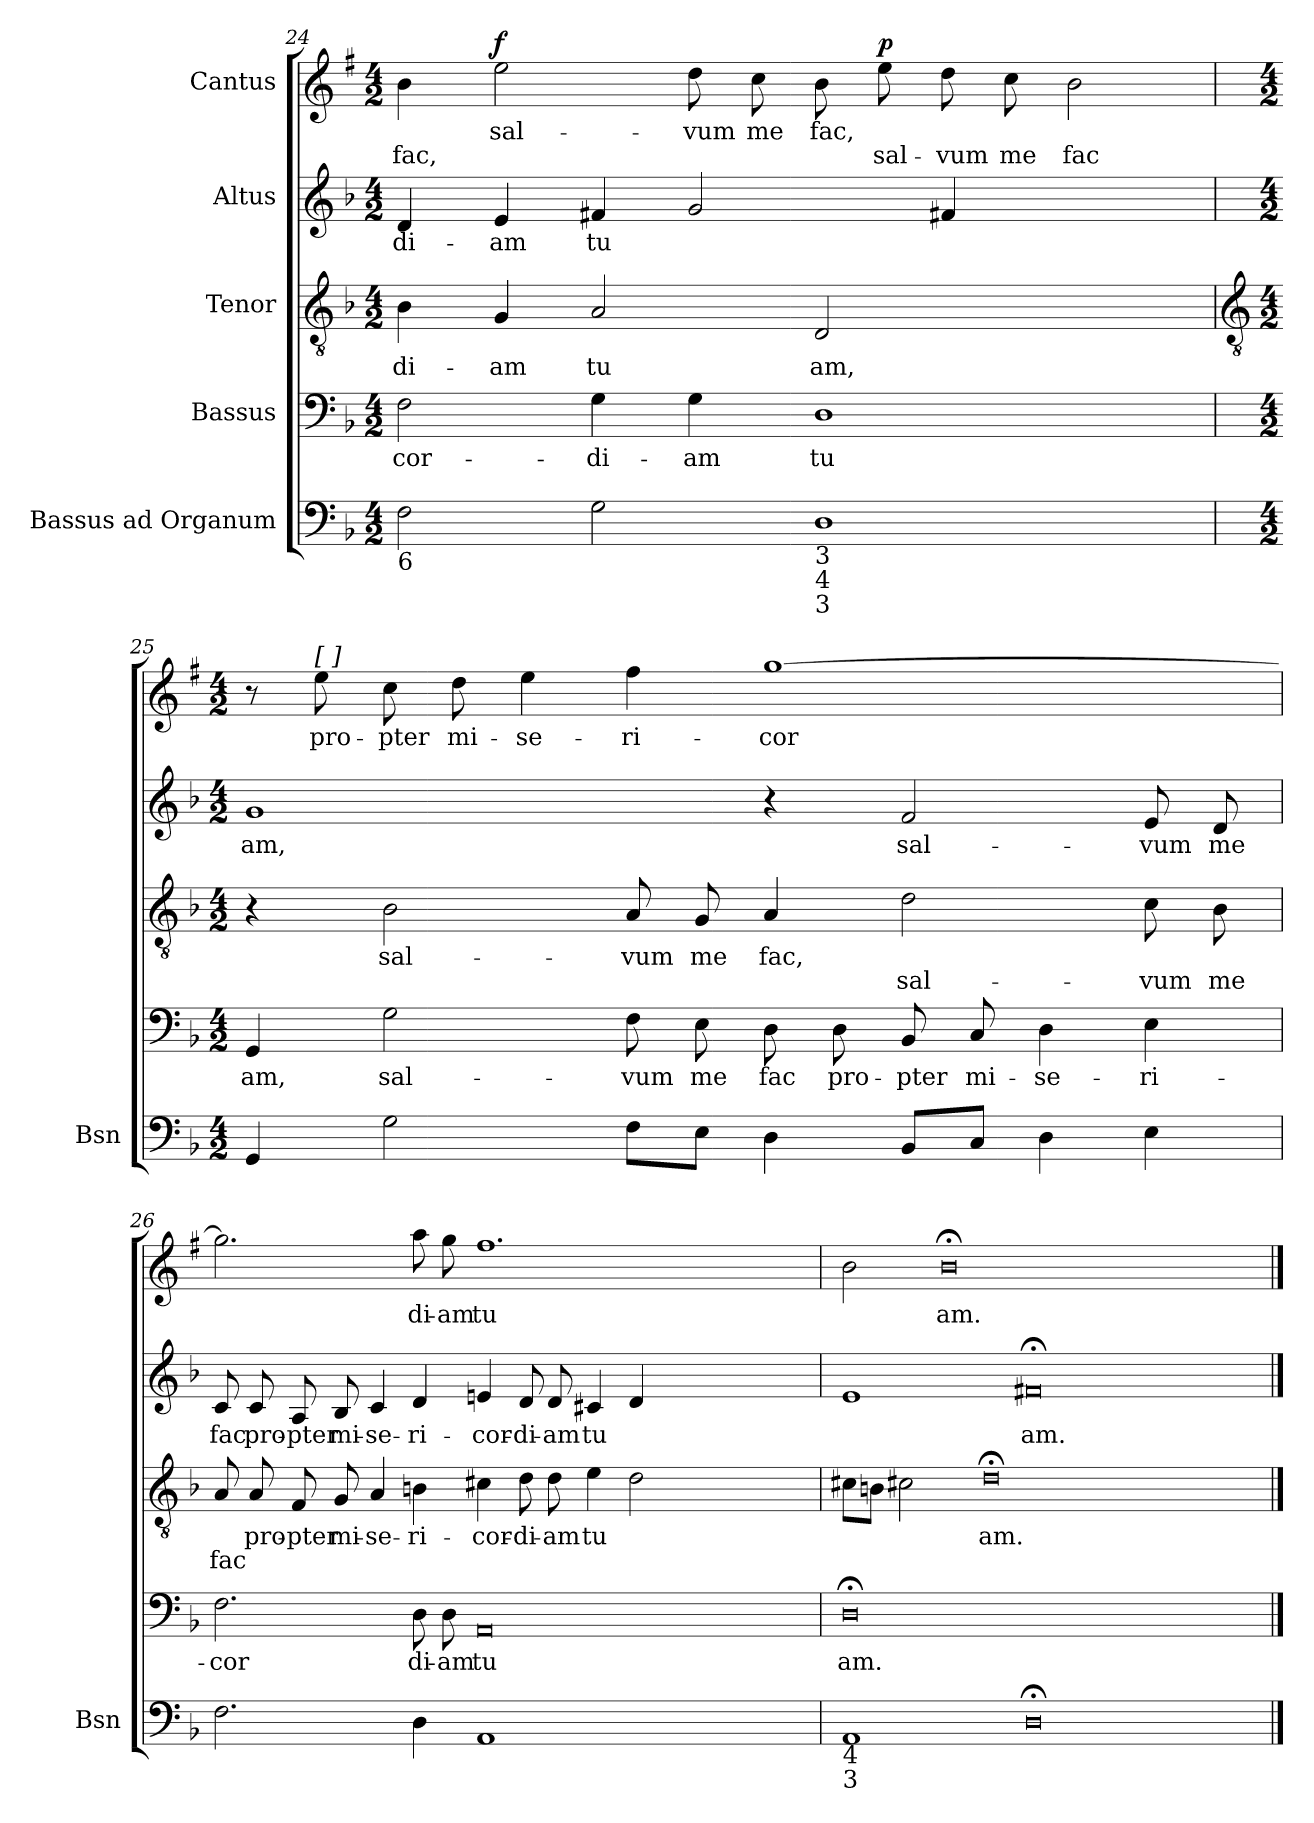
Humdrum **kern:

**kern	**kern	**text	**kern	**text	**text	**kern	**text	**kern	**text	**text	**dynam
*part5	*part4	*part4	*part3	*part3	*part3	*part2	*part2	*part1	*part1	*part1	*part1
*staff5	*staff4	*staff4	*staff3	*staff3	*staff3	*staff2	*staff2	*staff1	*staff1	*staff1	*staff1
*I"Bassus ad Organum	*I"Bassus	*	*I"Tenor	*	*	*I"Altus	*	*I"Cantus	*	*	*
*I'Bsn	*	*	*	*	*	*	*	*	*	*	*
*clefF4	*clefF4	*	*clefGv2	*	*	*clefG2	*	*clefG2	*	*	*
*	*	*	*	*	*	*	*	*ITrd1c2	*	*	*
*k[b-]	*k[b-]	*	*k[b-]	*	*	*k[b-]	*	*k[b-]	*	*	*
*F:	*F:	*	*F:	*	*	*F:	*	*F:	*	*	*
*M4/2	*M4/2	*	*M4/2	*	*	*M4/2	*	*M4/2	*	*	*
=24	=24	=24	=24	=24	=24	=24	=24	=24	=24	=24	=24
!LO:TX:b:t=6	!	!	!	!	!	!	!	!	!	!	!
!	!	!LO:LY:b	!	!LO:LY:b	!	!	!LO:LY:b	!	!	!LO:LY:b	!
2F	2F	-cor-	4B-	di-	.	4d	di-	4a	.	fac,	.
!	!	!	!	!LO:LY:b	!	!	!LO:LY:b	!	!LO:LY:b	!	!LO:DY:a
.	.	.	4G	-am	.	4e	-am	2dd	sal-	.	f
!	!	!LO:LY:b	!	!LO:LY:b	!	!	!LO:LY:b	!	!	!	!
2G	4G	-di-	2A	tu	.	4f#X	tu	.	.	.	.
!	!	!LO:LY:b	!	!	!	!	!	!	!LO:LY:b	!	!
.	4G	-am	.	.	.	2g	.	8cc	-vum	.	.
!	!	!	!	!	!	!	!	!	!LO:LY:b	!	!
.	.	.	.	.	.	.	.	8b-	me	.	.
!LO:TX:b:t=3	!	!	!	!	!	!	!	!	!	!	!
!LO:TX:b:t=4	!	!	!	!	!	!	!	!	!	!	!
!LO:TX:b:t=3	!	!	!	!	!	!	!	!	!	!	!
!	!	!LO:LY:b	!	!LO:LY:b	!	!	!	!	!LO:LY:b	!	!
1D	1D	tu	2D	am,	.	.	.	8a	fac,	.	.
!	!	!	!	!	!	!	!	!	!	!LO:LY:b	!LO:DY:a
.	.	.	.	.	.	.	.	8dd	.	sal-	p
!	!	!	!	!	!	!	!	!	!	!LO:LY:b	!
.	.	.	.	.	.	4f#X	.	8cc	.	-vum	.
!	!	!	!	!	!	!	!	!	!	!LO:LY:b	!
.	.	.	.	.	.	.	.	8b-	.	me	.
!	!	!	!	!	!	!	!	!	!	!LO:LY:b	!
.	.	.	2ryy	.	.	2ryy	.	2a	.	fac	.
!!LO:LB:g=z
=25	=25	=25	=25	=25	=25	=25	=25	=25	=25	=25	=25
*	*	*	*clefGv2	*	*	*	*	*	*	*	*
*M4/2	*M4/2	*	*M4/2	*	*	*M4/2	*	*M4/2	*	*	*
!	!	!LO:LY:b	!	!	!	!	!LO:LY:b	!	!	!	!
4GG	4GG	am,	4r	.	.	1g	am,	8r	.	.	.
!	!	!	!	!	!	!	!	!LO:TX:a:t=[   ]	!	!	!
!	!	!	!	!	!	!	!	!	!LO:LY:b	!	!LO:DY:b
!	!	!	!	!	!	!	!	!	!	!	!LO:DY:n=1:a
.	.	.	.	.	.	.	.	8dd	pro-	.	mf f
!	!	!LO:LY:b	!	!LO:LY:b	!	!	!	!	!LO:LY:b	!	!
2G	2G	sal-	2B-	sal-	.	.	.	8b-	-pter	.	.
!	!	!	!	!	!	!	!	!	!LO:LY:b	!	!
.	.	.	.	.	.	.	.	8cc	mi-	.	.
!	!	!	!	!	!	!	!	!	!LO:LY:b	!	!
.	.	.	.	.	.	.	.	4dd	-se-	.	.
!	!	!LO:LY:b	!	!LO:LY:b	!	!	!	!	!LO:LY:b	!	!
8FL	8F	-vum	8A	-vum	.	.	.	4ee	-ri-	.	.
!	!	!LO:LY:b	!	!LO:LY:b	!	!	!	!	!	!	!
8EJ	8E	me	8G	me	.	.	.	.	.	.	.
!	!	!LO:LY:b	!	!LO:LY:b	!	!	!	!	!LO:LY:b	!	!
4D	8D	fac	4A	fac,	.	4r	.	[1ff	-cor	.	.
!	!	!LO:LY:b	!	!	!	!	!	!	!	!	!
.	8D	pro-	.	.	.	.	.	.	.	.	.
!	!	!LO:LY:b	!	!	!LO:LY:b	!	!LO:LY:b	!	!	!	!
8BB-L	8BB-	-pter	2d	.	sal-	2f	sal-	.	.	.	.
!	!	!LO:LY:b	!	!	!	!	!	!	!	!	!
8CJ	8C	mi-	.	.	.	.	.	.	.	.	.
!	!	!LO:LY:b	!	!	!	!	!	!	!	!	!
4D	4D	-se-	.	.	.	.	.	.	.	.	.
!	!	!LO:LY:b	!	!	!LO:LY:b	!	!LO:LY:b	!	!	!	!
4E	4E	-ri-	8c	.	-vum	8e	-vum	.	.	.	.
!	!	!	!	!	!LO:LY:b	!	!LO:LY:b	!	!	!	!
.	.	.	8B-	.	me	8d	me	.	.	.	.
=26	=26	=26	=26	=26	=26	=26	=26	=26	=26	=26	=26
!	!	!LO:LY:b	!	!	!LO:LY:b	!	!LO:LY:b	!	!	!	!
2.F	2.F	-cor	8A	.	fac	8c	fac	2.ff]	.	.	.
!	!	!	!	!LO:LY:b	!	!	!LO:LY:b	!	!	!	!
.	.	.	8A	pro-	.	8c	pro-	.	.	.	.
!	!	!	!	!LO:LY:b	!	!	!LO:LY:b	!	!	!	!
.	.	.	8F	-pter	.	8A	-pter	.	.	.	.
!	!	!	!	!LO:LY:b	!	!	!LO:LY:b	!	!	!	!
.	.	.	8G	mi-	.	8B-	mi-	.	.	.	.
!	!	!	!	!LO:LY:b	!	!	!LO:LY:b	!	!	!	!
.	.	.	4A	-se-	.	4c	-se-	.	.	.	.
!	!	!LO:LY:b	!	!LO:LY:b	!	!	!LO:LY:b	!	!LO:LY:b	!	!
4D	8D	di-	4Bn	-ri-	.	4d	-ri-	8gg	di-	.	.
!	!	!LO:LY:b	!	!	!	!	!	!	!LO:LY:b	!	!
.	8D	-am	.	.	.	.	.	8ff	-am	.	.
!	!	!LO:LY:b	!	!LO:LY:b	!	!	!LO:LY:b	!	!LO:LY:b	!	!
1AA	0AA	tu	4c#X	-cor-	.	4en	-cor-	1.ee	tu	.	.
!	!	!	!	!LO:LY:b	!	!	!LO:LY:b	!	!	!	!
.	.	.	8d	-di-	.	8d	-di-	.	.	.	.
!	!	!	!	!LO:LY:b	!	!	!LO:LY:b	!	!	!	!
.	.	.	8d	-am	.	8d	-am	.	.	.	.
!	!	!	!	!LO:LY:b	!	!	!LO:LY:b	!	!	!	!
.	.	.	4e	tu	.	4c#X	tu	.	.	.	.
.	.	.	2d	.	.	4d	.	.	.	.	.
1ryy	.	.	.	.	.	1ryy	.	.	.	.	.
.	.	.	2.ryy	.	.	.	.	.	.	.	.
.	.	.	.	.	.	.	.	2ryy	.	.	.
=27	=27	=27	=27	=27	=27	=27	=27	=27	=27	=27	=27
!LO:TX:b:t=4	!	!	!	!	!	!	!	!	!	!	!
!LO:TX:b:t=3	!	!	!	!	!	!	!	!	!	!	!
!	!	!LO:LY:b	!	!	!	!	!	!	!	!	!
1AA	0D;<	am.	8c#XL	.	.	1e	.	2a	.	.	.
.	.	.	8BnJ	.	.	.	.	.	.	.	.
.	.	.	2c#X	.	.	.	.	.	.	.	.
!	!	!	!	!	!	!	!	!	!LO:LY:b	!	!
.	.	.	.	.	.	.	.	0a;<	am.	.	.
!	!	!	!	!LO:LY:b	!	!	!	!	!	!	!
.	.	.	0d;<	am.	.	.	.	.	.	.	.
!	!	!	!	!	!	!	!LO:LY:b	!	!	!	!
0D;<	.	.	.	.	.	0f#X;<	am.	.	.	.	.
.	1ryy	.	.	.	.	.	.	.	.	.	.
.	.	.	.	.	.	.	.	2ryy	.	.	.
.	.	.	4ryy	.	.	.	.	.	.	.	.
==	==	==	==	==	==	==	==	==	==	==	==
*-	*-	*-	*-	*-	*-	*-	*-	*-	*-	*-	*-
